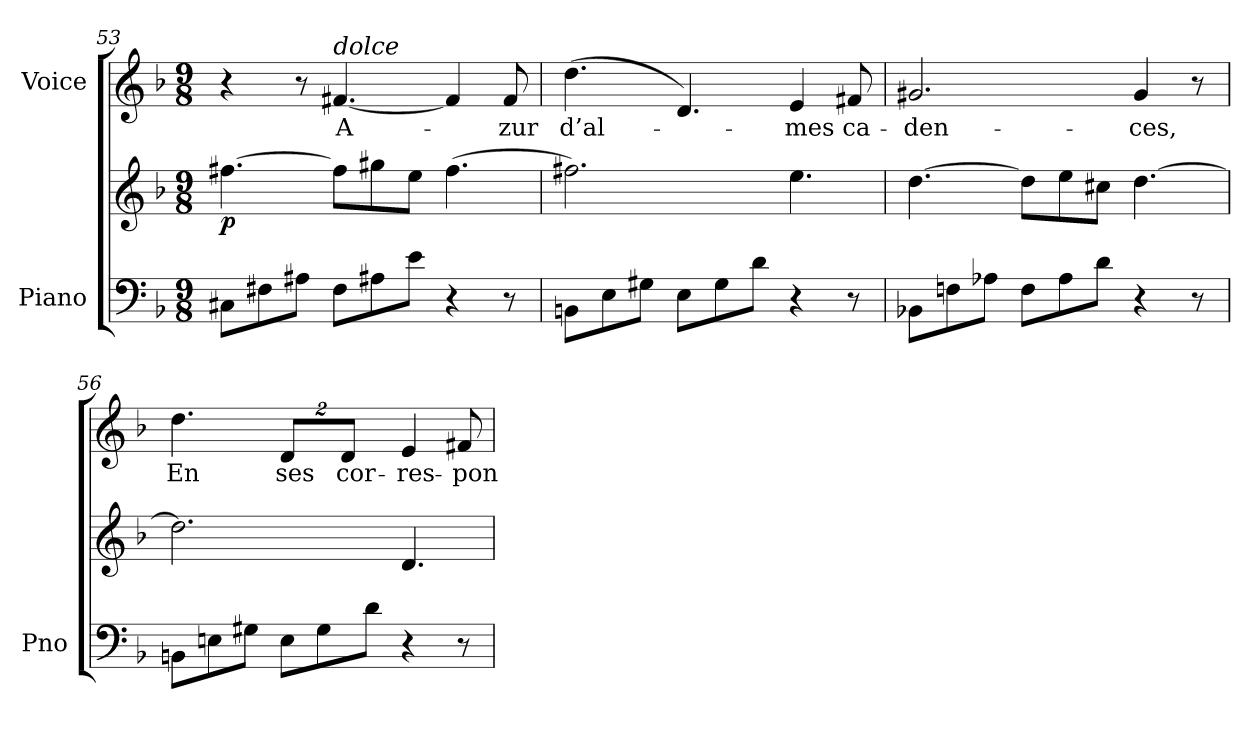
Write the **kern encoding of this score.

**kern	**kern	**dynam	**kern	**text
*part2	*part2	*part2	*part1	*part1
*staff3	*staff2	*staff2/3	*staff1	*staff1
*I"Piano	*	*	*I"Voice	*
*I'Pno	*	*	*	*
*clefF4	*clefG2	*	*clefG2	*
*k[b-]	*k[b-]	*	*k[b-]	*
*M9/8	*M9/8	*	*M9/8	*
=53	=53	=53	=53	=53
!	!	!LO:DY:b	!	!
8C#X\L	[4.ff#X\	p	4r	.
8F#X\	.	.	.	.
8A#X\J	.	.	8r	.
!	!	!	!LO:TX:a:i:t=dolce	!
!	!	!	!	!LO:LY:b
8F#\L	8ff#\L]	.	[4.f#X/	A-
8A#X\	8gg#X\	.	.	.
8e\J	8ee\J	.	.	.
4r	[4.ff#\	.	4f#/]	.
!	!	!	!	!LO:LY:b
8r	.	.	8f#/	-zur
=54	=54	=54	=54	=54
!	!	!	!	!LO:LY:b
8BBn\L	2.ff#X\]	.	(>4.dd\	d’al-
8E\	.	.	.	.
8G#X\J	.	.	.	.
8E\L	.	.	4.d/)	.
8G#\	.	.	.	.
8d\J	.	.	.	.
!	!	!	!	!LO:LY:b
4r	4.ee\	.	4e/	-mes
!	!	!	!	!LO:LY:b
8r	.	.	8f#X/	ca-
=55	=55	=55	=55	=55
!	!	!	!	!LO:LY:b
8BB-X\L	[4.dd\	.	2.g#X/	-den-
8Fn\	.	.	.	.
8A-X\J	.	.	.	.
8F\L	8dd\L]	.	.	.
8A-\	8ee\	.	.	.
8d\J	8cc#X\J	.	.	.
!	!	!	!	!LO:LY:b
4r	[4.dd\	.	4g#/	-ces,
8r	.	.	8r	.
!!LO:PB:g=z
=56	=56	=56	=56	=56
!	!	!	!	!LO:LY:b
8BBn\L	2.dd\]	.	4.dd\	En
8En\	.	.	.	.
8G#X\J	.	.	.	.
!	!	!	!	!LO:LY:b
8E\L	.	.	16%3d/L	ses
8G#\	.	.	.	.
!	!	!	!	!LO:LY:b
.	.	.	16%3d/J	cor-
8d\J	.	.	.	.
!	!	!	!	!LO:LY:b
4r	4.d/	.	4e/	-res-
!	!	!	!	!LO:LY:b
8r	.	.	8f#X/	-pon-
=	=	=	=	=
*-	*-	*-	*-	*-
